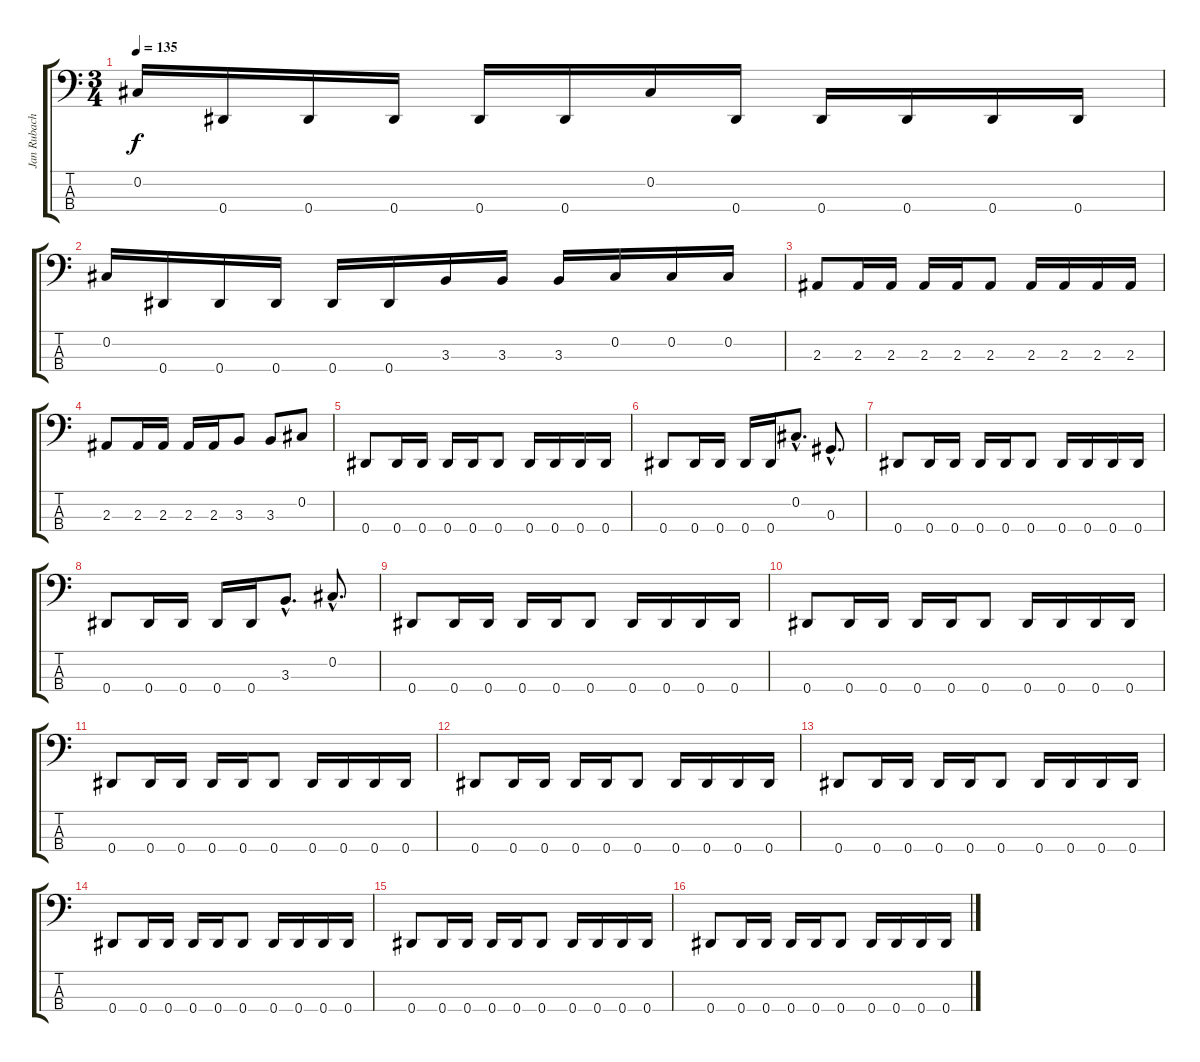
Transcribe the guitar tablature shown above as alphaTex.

\track ("Jan Rubach" "Jan Rubach") {instrument electricbasspick}
\staff {score tabs}
\tuning (Gb2 Db2 Ab1 Eb1) {hide}
\ts (3 4)
\tempo 135
\clef f4
\ks c
0.2.16{dy f} 0.4.16 0.4.16 0.4.16 0.4.16 0.4.16 0.2.16 0.4.16 0.4.16 0.4.16 0.4.16 0.4.16 |
0.2.16 0.4.16 0.4.16 0.4.16 0.4.16 0.4.16 3.3.16 3.3.16 3.3.16 0.2.16 0.2.16 0.2.16 |
2.3.8 2.3.16 2.3.16 2.3.16 2.3.16 2.3.8 2.3.16 2.3.16 2.3.16 2.3.16 |
2.3.8 2.3.16 2.3.16 2.3.16 2.3.16 3.3.8 3.3.8 0.2.8 |
0.4.8 0.4.16 0.4.16 0.4.16 0.4.16 0.4.8 0.4.16 0.4.16 0.4.16 0.4.16 |
0.4.8 0.4.16 0.4.16 0.4.16 0.4.16 0.2{hac}.8{d} 0.3{hac}.8{d} |
0.4.8 0.4.16 0.4.16 0.4.16 0.4.16 0.4.8 0.4.16 0.4.16 0.4.16 0.4.16 |
0.4.8 0.4.16 0.4.16 0.4.16 0.4.16 3.3{hac}.8{d} 0.2{hac}.8{d} |
0.4.8 0.4.16 0.4.16 0.4.16 0.4.16 0.4.8 0.4.16 0.4.16 0.4.16 0.4.16 |
0.4.8 0.4.16 0.4.16 0.4.16 0.4.16 0.4.8 0.4.16 0.4.16 0.4.16 0.4.16 |
0.4.8 0.4.16 0.4.16 0.4.16 0.4.16 0.4.8 0.4.16 0.4.16 0.4.16 0.4.16 |
0.4.8 0.4.16 0.4.16 0.4.16 0.4.16 0.4.8 0.4.16 0.4.16 0.4.16 0.4.16 |
0.4.8 0.4.16 0.4.16 0.4.16 0.4.16 0.4.8 0.4.16 0.4.16 0.4.16 0.4.16 |
0.4.8 0.4.16 0.4.16 0.4.16 0.4.16 0.4.8 0.4.16 0.4.16 0.4.16 0.4.16 |
0.4.8 0.4.16 0.4.16 0.4.16 0.4.16 0.4.8 0.4.16 0.4.16 0.4.16 0.4.16 |
0.4.8 0.4.16 0.4.16 0.4.16 0.4.16 0.4.8 0.4.16 0.4.16 0.4.16 0.4.16
